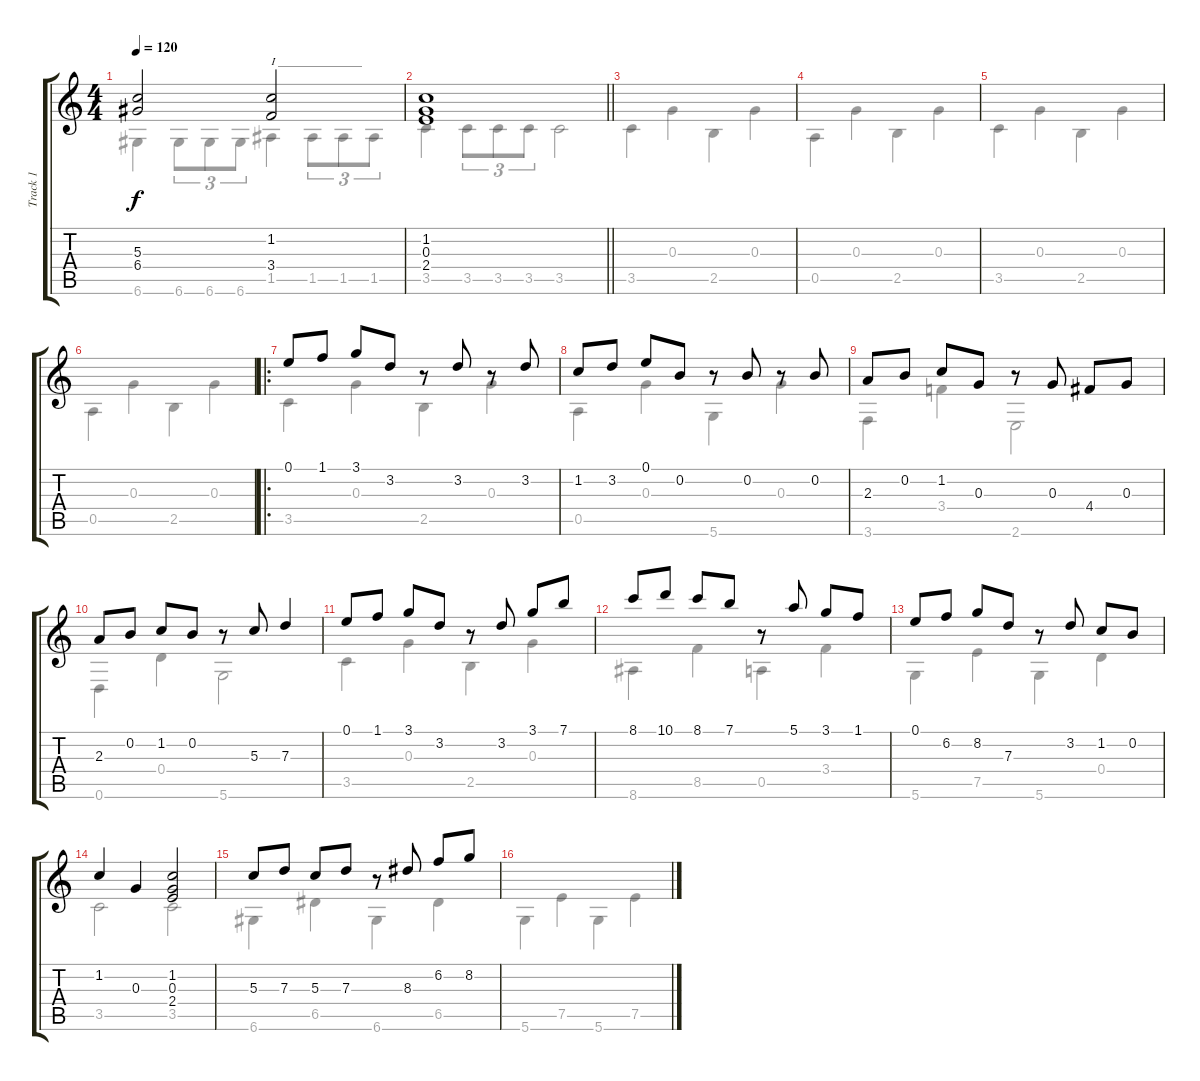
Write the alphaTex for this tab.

\track ("Track 1" "Track 1") {instrument acousticguitarsteel}
\staff {score tabs}
\tuning (E4 B3 G3 D3 A2 D2) {hide}
\voice
\ts (4 4)
\tempo 120
\clef g2
\ks c
(5.3 6.4).2{dy f} (1.2 3.4).2{txt "I ______________"} |
\barLineRight lightlight
(1.2 0.3 2.4).1 |
|
|
|
|
\ro
0.1.8 1.1.8 3.1.8 3.2.8 r.8 3.2.8 r.8 3.2.8 |
1.2.8 3.2.8 0.1.8 0.2.8 r.8 0.2.8 r.8 0.2.8 |
2.3.8 0.2.8 1.2.8 0.3.8 r.8 0.3.8 4.4.8 0.3.8 |
2.3.8 0.2.8 1.2.8 0.2.8 r.8 5.3.8 7.3.4 |
0.1.8 1.1.8 3.1.8 3.2.8 r.8 3.2.8 3.1.8 7.1.8 |
8.1.8 10.1.8 8.1.8 7.1.8 r.8 5.1.8 3.1.8 1.1.8 |
0.1.8 6.2.8 8.2.8 7.3.8 r.8 3.2.8 1.2.8 0.2.8 |
1.2.4 0.3.4 (1.2 0.3 2.4).2 |
5.3.8 7.3.8 5.3.8 7.3.8 r.8 8.3.8 6.2.8 8.2.8 |
\voice
\clef g2
\ottava regular
\simile none
\ks c
6.6.4{dy f} 6.6.8{tu (3 2)} 6.6.8{tu (3 2)} 6.6.8{tu (3 2)} 1.5.4 1.5.8{tu (3 2)} 1.5.8{tu (3 2)} 1.5.8{tu (3 2)} |
\barLineRight lightlight
3.5.4 3.5.8{tu (3 2)} 3.5.8{tu (3 2)} 3.5.8{tu (3 2)} 3.5.2 |
3.5.4 0.3.4 2.5.4 0.3.4 |
0.5.4 0.3.4 2.5.4 0.3.4 |
3.5.4 0.3.4 2.5.4 0.3.4 |
0.5.4 0.3.4 2.5.4 0.3.4 |
3.5.4 0.3.4 2.5.4 0.3.4 |
0.5.4 0.3.4 5.6.4 0.3.4 |
3.6.4 3.4.4 2.6.2 |
0.6.4 0.4.4 5.6.2 |
3.5.4 0.3.4 2.5.4 0.3.4 |
8.6.4 8.5.4 0.5.4 3.4.4 |
5.6.4 7.5.4 5.6.4 0.4.4 |
3.5.2 3.5.2 |
6.6.4 6.5.4 6.6.4 6.5.4 |
5.6.4 7.5.4 5.6.4 7.5.4
